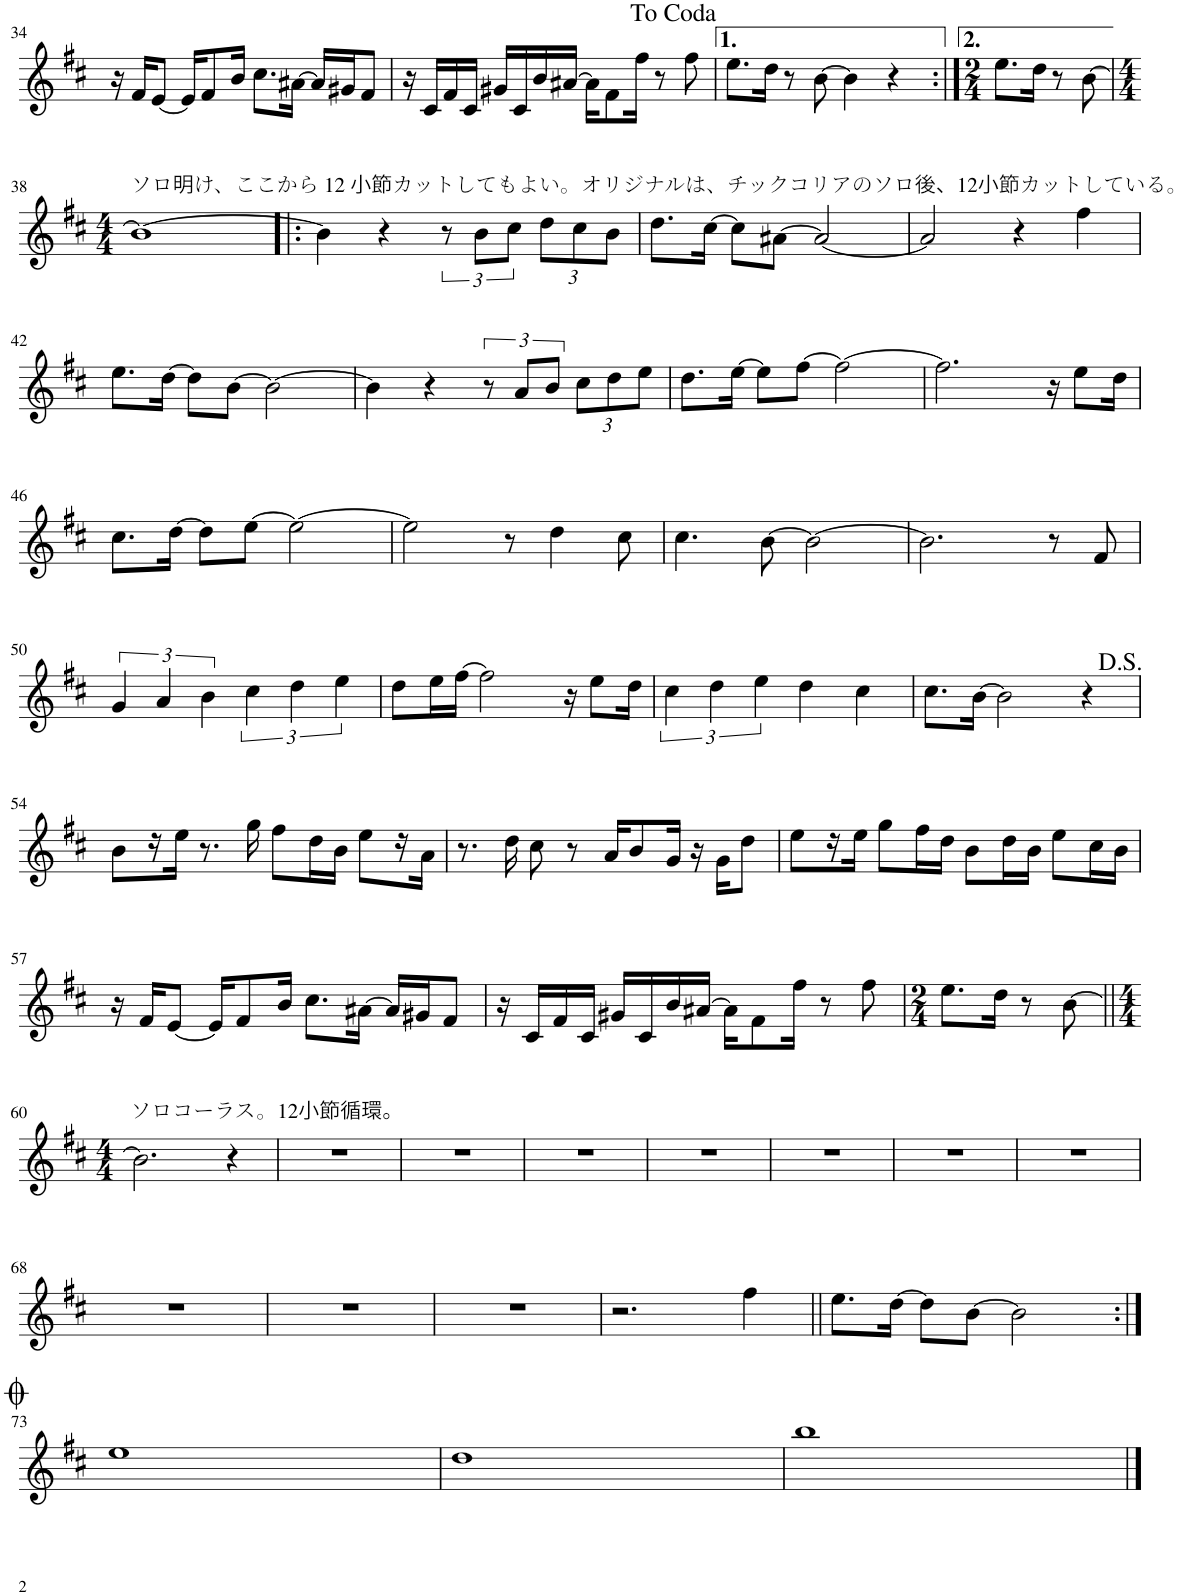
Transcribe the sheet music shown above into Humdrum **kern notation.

**kern
*part1
*staff1
*I"Piano
*I'Pno.
!!LO:PB:g=z
*clefG2
*k[f#c#]
*M4/4
=34
16r
16f#/KL
[8e/J
16e/KL]
8f#/
16b/Jk
8.cc#\L
[16a#X\Jk
16a#/LL]
16g#X/J
8f#/J
=35
16r
16c#/LL
16f#/
16c#/JJ
16g#X/LL
16c#/
16b/
[16a#X/JJ
16a#\KL]
8f#\
16ff#\Jk
8r
8ff#\
=36
8.ee\L
16dd\Jk
8r
[8b\
4b\]
4r
=37:|!
*M2/4
8.ee\L
16dd\Jk
8r
[8b\
!!LO:LB:g=z
=38
*M4/4
!LO:TX:a:t=ソロ明け、ここから 12 小節カットしてもよい。オリジナルは、チックコリアのソロ後、12小節カットしている。
1b_
=39!|:
4b\]
4r
12r
12b\L
12cc#\J
*Xbrackettup
12dd\L
12cc#\
12b\J
=40
8.dd\L
[16cc#\Jk
8cc#\L]
[8a#X\J
2a#/_
=41
2a#/]
4r
4ff#\
!!LO:LB:g=z
=42
8.ee\L
[16dd\Jk
8dd\L]
[8b\J
2b\_
=43
4b\]
4r
*brackettup
12r
12a/L
12b/J
*Xbrackettup
12cc#\L
12dd\
12ee\J
=44
8.dd\L
[16ee\Jk
8ee\L]
[8ff#\J
2ff#\_
=45
2.ff#\]
16r
8ee\L
16dd\Jk
!!LO:LB:g=z
=46
8.cc#\L
[16dd\Jk
8dd\L]
[8ee\J
2ee\_
=47
2ee\]
8r
4dd\
8cc#\
=48
4.cc#\
[8b\
2b\_
=49
2.b\]
8r
8f#/
!!LO:LB:g=z
=50
*brackettup
6g/
6a/
6b\
6cc#\
6dd\
6ee\
=51
8dd\L
16ee\L
[16ff#\JJ
2ff#\]
16r
8ee\L
16dd\Jk
=52
6cc#\
6dd\
6ee\
4dd\
4cc#\
=53
8.cc#\L
[16b\Jk
2b\]
4r
!!LO:LB:g=z
=54
8b\L
16r
16ee\JJ
8.r
16gg\
8ff#\L
16dd\L
16b\JJ
8ee\L
16r
16a\JJ
=55
8.r
16dd\
8cc#\
8r
16a/KL
8b/
16g/Jk
16r
16g\KL
8dd\J
=56
8ee\L
16r
16ee\JJ
8gg\L
16ff#\L
16dd\JJ
8b\L
16dd\L
16b\JJ
8ee\L
16cc#\L
16b\JJ
!!LO:LB:g=z
=57
16r
16f#/KL
[8e/J
16e/KL]
8f#/
16b/Jk
8.cc#\L
[16a#X\Jk
16a#/LL]
16g#X/J
8f#/J
=58
16r
16c#/LL
16f#/
16c#/JJ
16g#X/LL
16c#/
16b/
[16a#X/JJ
16a#\KL]
8f#\
16ff#\Jk
8r
8ff#\
=59
*M2/4
8.ee\L
16dd\Jk
8r
[8b\
!!LO:LB:g=z
=60||
*M4/4
!LO:TX:a:t=ソロコーラス。12小節循環。
2.b\]
4r
=61
1r
=62
1r
=63
1r
=64
1r
=65
1r
=66
1r
=67
1r
!!LO:LB:g=z
=68
1r
=69
1r
=70
1r
=71
2.r
4ff#\
=72||
8.ee\L
[16dd\Jk
8dd\L]
[8b\J
2b\]
!!LO:LB:g=z
=73:|!
1ee
=74
1dd
=75
1bb
==
*-
